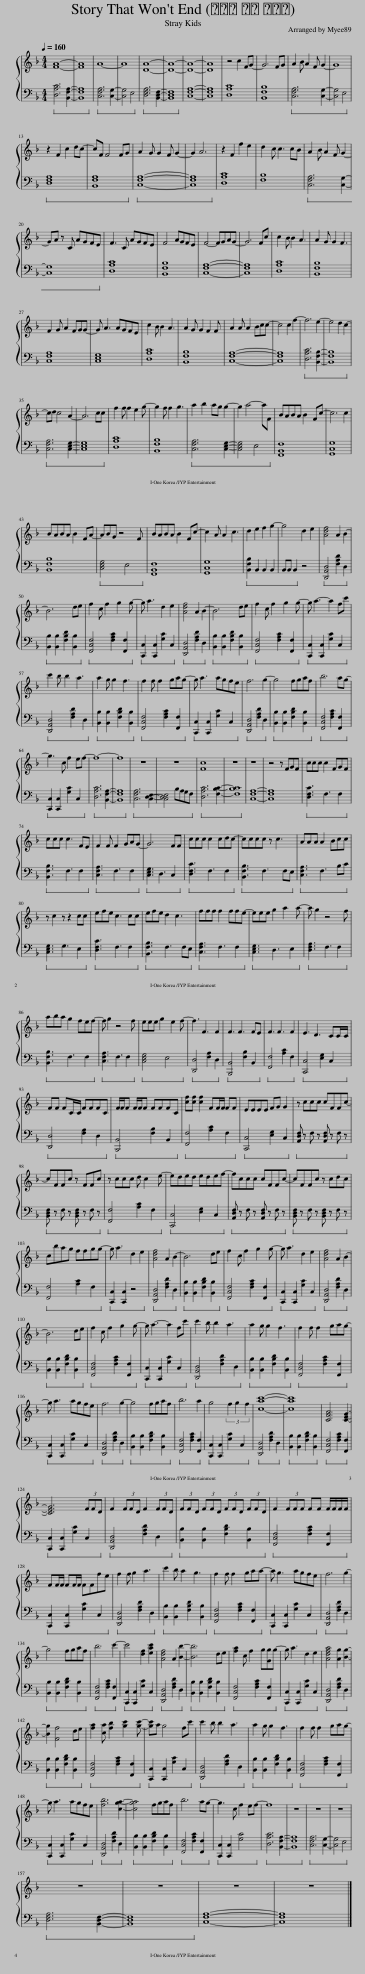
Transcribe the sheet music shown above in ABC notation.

X:1
%%score { 1 | 2 }
L:1/8
Q:1/4=160
M:4/4
I:linebreak $
K:F
V:1 treble
V:2 bass
V:1
 [FA]8- | [FA]8 | A8- | A8 | [DA]8- | %5
 [DA]8- | [DA]8- | [DA]8 | z4 c2 FG- | G6 FG | %10
 A2 B A2 F G2- | G8 |$ z2 F2 c2 dc- | cF F4 FG | A2 G G2 F G2- | %15
 G2 A6 | z2 F2 f2 e2 | d2 c c3 cB | A2 B A2 F G2- |$ GA z C AGFE | %20
 F3 C AGFE | F4 AGFE | F4- FGAG- | G6 Fc | c2 B B2 A3 | %25
 A2 G G2 F3 |$ F2 G A2 FGG- | G A3 AGFE | c2 B B2 A3 | A2 G G2 F2 F | %30
 A2 A A2 Bcc- | c4 c2 f2- | f6 e2- | e4 d2 c2- |$ cd c4 A2- | %35
 A6 cc | f2 f f2 e2 g- | g2 f f2 g3 | a2 b2 ag g2- | g2 a4- aF | %40
 BABA B2 Fc- | c6 c2 |$ BABA B2 FA- | ABG z4 F | BABA B2 Fc- | %45
 c2 A A2 c3 | d2 e2 f2 g2- | g4 d2 e2 | [Adf]4 A2 B2- |$ B6 de | %50
 f2 c f2 g2 g- | g a3 d2 e2 | [Adf]4 A2 B2- | B6 de | f2 c f2 g2 g- | %55
 g a3- a2 fc' |$ c'2 b b2 a3 | a2 g g2 f3 | f2 f f2 gag- | g a3 agfe | %60
 f6 g2- | g4 fgaf | b6 ag- |$ g3 c f2 ef- | f8- | %65
 f8 | z8 | z8 | [Fc]8 | z8 | %70
 z8 | z4 z FGF | ccc c2 FGF |$ ccc c3 FE | F2 F F2 GAG- | %75
 G6 FF | ccc c2 cdc- | cccc z c3 | AAA A2 Bcc |$ z c2 z z2 cc | %80
 efe c3 cc | efe d2 c3 | fff f2 ffe- | eee g2 a2 a- | a g2 z4 f |$ %85
 aba g2 fef- | f g2 z4 f | eee g2 e2 f- | f3 F3 F2 | F3 F3 FE | %90
 F3 F3 F2 | E3 D3 CC/C/ |$ FF FC/C/ FFFC | F/F/F F/F/F FFFC | [cf][cf] [cf]2 FF/F/ FF | %95
 EEEE FG G2 | z ccc cFFc- |$ cFFc z FFc | z ccc d c2 e- | eded edef- | %100
 fccc cFFc- | cFFc z cdc |$ cbag ffgg- | g a3 d2 e2 | [Adf]4 A2 B2- | %105
 B6 de | f2 c f2 g2 g- | g a3 d2 e2 | [Adf]4 A2 B2- |$ B6 de | %110
 f2 c f2 g2 g- | g a3- a2 fc' | c'2 b b2 a3 | a2 g g2 f3 | f2 f f2 gag- |$ %115
 g a3 agfe | f6 g2- | g4 fgaf | b6 a2 | g4 (3f2 g2 f2 | %120
 [cac']8- | [cac']8 | [CFA]6 [CEG]2- |$ [CEG]6 (3FFD | F2 (3FFD F2 (3FFD | %125
 (3FFD (3FFD (3FFD (3FFD | F2 (3FFF FF F/F/F/F/ |$ FF/F/ FF/F/ FFfe | f2 f g2 a3 | c'2 b a2 g3 | %130
 f2 f f2 gaa- | a g3 agfe | f6 g2- |$ g4 fgaf | b6 c'2- | %135
 c'4 [df]2 [eac']2 | [Adf]4 A2 [Bb]2- | [Bb]6 de | [fa]2 c f2 g[Gg]g- | g a3 d2 e2 | %140
 [Adfa]4 [Ag]2 [Bg]2- |$ [Bg]2 [Ff]4 de | [fa]2 [ca] [fb]2 [gc']2 [gc']- | [gc']a g4 fc' | c'2 b b2 a3 | %145
 a2 g g2 f3 | f2 f f2 gag- |$ g a3 agfe | [fb]6 [cga]2- | [cga]4 fgaf | %150
 b6 ag- | g3 c f2 ef- | f8 | z8 | z8 | %155
 z8 |$ z8 | z8 | z8 | z8 |] %160
V:2
!ped! [D,A,C]6 [B,,F,A,]2- | [B,,F,A,]8!ped-up! |!ped! [C,F,A,]6 [C,G,]2- | [C,G,]4 E,4!ped-up! |!ped! [D,F,A,]6 [B,,D,F,]2- | %5
 [B,,D,F,]8!ped-up! | [C,F,A,]8- | [C,F,A,]8 | [D,A,C]8 | [B,,F,B,]8 | %10
!ped! [C,F,A,]6 [C,G,]2- | [C,G,]4 E,4!ped-up! |$!ped! [D,F,A,]8 | [B,,F,A,]8!ped-up! |!ped! [C,F,A,]8- | %15
 [C,F,A,]8!ped-up! | [D,A,C]8 | [F,B,]8 |!ped! [C,F,A,]6 [C,G,]2- |$ [C,G,]8!ped-up! | %20
 [D,A,C]8 | [B,,F,B,]8 | [C,F,A,]8- | [C,F,A,]8 | [D,A,C]8 | %25
 [B,,F,B,]8 |$ [C,F,A,]8 | [C,E,G,]8 | [D,A,C]8 | [B,,F,B,]8 | %30
 [C,F,A,]8- | [C,F,A,]8 |!ped! [D,A,C]6 [B,,F,B,]2- | [B,,F,B,]8!ped-up! |$!ped! [C,F,A,]6 [C,E,G,]2- | %35
 [C,E,G,]8!ped-up! | [D,A,C]8 | [B,,F,B,]8 |!ped! [C,F,A,]6 [C,E,G,]2- | [C,E,G,]4 E,4!ped-up! | %40
 [F,,B,,F,]8 | [G,,C,G,]8 |$ [B,,F,B,]8 |!ped! [C,E,G,]4 E,4!ped-up! | [F,,B,,F,]8 | %45
 [G,,C,G,]8 |!ped! [B,,F,B,]2 B,,2 B,,2 B,,2 | B,,B,, B,,2!ped-up! z4 |!ped! [D,,A,,D,]4 [F,A,D]2 D,2!ped-up! |$!ped! [B,,B,]2 [B,,B,]2 [F,B,D]2 [B,,B,]2!ped-up! | %50
!ped! [F,,C,F,]4 [F,A,C]2 [F,,F,]2!ped-up! |!ped! [C,,C,]2 [C,,C,]2 [G,C]2 C,2!ped-up! |!ped! [D,,A,,D,]4 [F,A,D]2 D,2!ped-up! |!ped! [B,,B,]2 [B,,B,]2 [F,B,D]2 [B,,B,]2!ped-up! |!ped! [F,,C,F,]4 [F,A,C]2 [F,,F,]2!ped-up! | %55
!ped! [C,,C,]2 [C,,C,]2 [G,C]2 C,2!ped-up! |$!ped! [D,,A,,D,]4 [F,A,D]2 D,2!ped-up! |!ped! [B,,B,]2 [B,,B,]2 [F,B,D]2 [B,,B,]2!ped-up! |!ped! [F,,C,F,]4 [F,A,C]2 [F,,F,]2!ped-up! |!ped! [C,,C,]2 [C,,C,]2 [G,C]2 C,2!ped-up! | %60
!ped! [D,,A,,D,]4 [F,A,D]2 D,2!ped-up! |!ped! [B,,B,]2 [B,,B,]2 [F,B,D]2 [B,,B,]2!ped-up! |!ped! [F,,C,F,]4 [F,A,C]2 [F,,F,]2!ped-up! |$!ped! [C,,C,]2 [C,,C,]2 [G,C]2 C,2!ped-up! |!ped! [D,A,C]6 [B,,F,A,]2- | %65
 [B,,F,A,]8!ped-up! |!ped! [C,F,A,]6 [C,D,E,]2- | [C,D,E,]4 B,A,G,F,!ped-up! |!ped! [D,A,C]6 [F,B,C]2- | [F,B,C]8!ped-up! | %70
 [C,F,A,]8- | [C,F,A,]8 |!ped! [D,F,C]3 F,3 F,2!ped-up! |$!ped! [B,,F,B,]3 F,3 F,2!ped-up! |!ped! [C,F,A,]3 F,3 F,2!ped-up! | %75
!ped! [C,E,G,]3 D,3 C,2!ped-up! |!ped! [D,F,C]3 F,3 F,2!ped-up! |!ped! [B,,F,B,]3 F,3 F,E,!ped-up! |!ped! [C,F,A,]3 F,3 B,C!ped-up! |$!ped! [C,E,G,]3 G,3 E,2!ped-up! | %80
!ped! [D,F,C]3 F,3 F,2!ped-up! |!ped! [B,,F,B,]3 F,3 F,E,!ped-up! |!ped! [C,F,A,]3 F,3 F,2!ped-up! |!ped! [C,E,G,]3 D,3 E,2!ped-up! |!ped! [D,F,A,]3 F,3 F,2!ped-up! |$ %85
!ped! [B,,F,B,]3 F,3 F,2!ped-up! |!ped! [C,F,A,]3 F,3 F,2!ped-up! |!ped! [C,E,G,]4 E,4!ped-up! |!ped! [D,,D,]4 [F,A,]2 D,2!ped-up! |!ped! [B,,,B,,]4 [F,B,]2 B,,2!ped-up! | %90
!ped! [F,,F,]4 [A,C]2 F,2!ped-up! |!ped! [C,,C,]4 [E,G,]2 C,2!ped-up! |$!ped! [D,,D,]4 [F,A,]2 D,2!ped-up! |!ped! [B,,,B,,]4 [F,B,]2 B,,2!ped-up! |!ped! [F,,F,]4 [A,C]2 F,2!ped-up! | %95
!ped! [C,,C,]4 [E,G,]2 C,2!ped-up! |!ped! [A,,D,F,] z F, z [A,,D,F,] z F, z!ped-up! |$!ped! [B,,D,F,] z F, z [B,,D,F,] z F, z!ped-up! |!ped! [F,,F,]4 [A,C]2 F,2!ped-up! |!ped! [C,,C,]4 [E,G,]2 C,2!ped-up! | %100
!ped! [A,,D,F,] z F, z [A,,D,F,] z F, z!ped-up! |!ped! [B,,D,F,] z F, z [B,,D,F,] z F, z!ped-up! |$!ped! [F,,F,]4 [A,C]2 F,2!ped-up! |!ped! [C,,C,]2 [C,,C,]2 z4!ped-up! |!ped! [D,,A,,D,]4 [F,A,D]2 D,2!ped-up! | %105
!ped! [B,,B,]2 [B,,B,]2 [F,B,D]2 [B,,B,]2!ped-up! |!ped! [F,,C,F,]4 [F,A,C]2 [F,,F,]2!ped-up! |!ped! [C,,C,]2 [C,,C,]2 [G,C]2 C,2!ped-up! |!ped! [D,,A,,D,]4 [F,A,D]2 D,2!ped-up! |$!ped! [B,,B,]2 [B,,B,]2 [F,B,D]2 [B,,B,]2!ped-up! | %110
!ped! [F,,C,F,]4 [F,A,C]2 [F,,F,]2!ped-up! |!ped! [C,,C,]2 [C,,C,]2 [G,C]2 C,2!ped-up! |!ped! [D,,A,,D,]4 [F,A,D]2 D,2!ped-up! |!ped! [B,,B,]2 [B,,B,]2 [F,B,D]2 [B,,B,]2!ped-up! |!ped! [F,,C,F,]4 [F,A,C]2 [F,,F,]2!ped-up! |$ %115
!ped! [C,,C,]2 [C,,C,]2 [G,C]2 C,2!ped-up! |!ped! [D,,A,,D,]4 [F,A,D]2 D,2!ped-up! |!ped! [B,,B,]2 [B,,B,]2 [F,B,D]2 [B,,B,]2!ped-up! |!ped! [F,,C,F,]4 [F,A,C]2 [F,,F,]2!ped-up! |!ped! [C,,C,]2 [C,,C,]2 [G,C]2 C,2!ped-up! | %120
!ped! [D,,A,,D,]4 [F,A,D]2 D,2!ped-up! |!ped! [B,,B,]2 [B,,B,]2 [F,B,D]2 [B,,B,]2!ped-up! |!ped! [F,,C,F,]4 [F,A,C]2 [F,,F,]2!ped-up! |$!ped! [C,,C,]2 [C,,C,]2 [G,C]2 C,2!ped-up! |!ped! [D,,A,,D,]4 [F,A,D]2 D,2!ped-up! | %125
!ped! [B,,B,]2 [B,,B,]2 [F,B,D]2 [B,,B,]2!ped-up! |!ped! [F,,C,F,]4 [F,A,C]2 [F,,F,]2!ped-up! |$!ped! [C,,C,]2 [C,,C,]2 [G,C]2 C,2!ped-up! |!ped! [D,,A,,D,]4 [F,A,D]2 D,2!ped-up! |!ped! [B,,B,]2 [B,,B,]2 [F,B,D]2 [B,,B,]2!ped-up! | %130
!ped! [F,,C,F,]4 [F,A,C]2 [F,,F,]2!ped-up! |!ped! [C,,C,]2 [C,,C,]2 [G,C]2 C,2!ped-up! |!ped! [D,,A,,D,]4 [F,A,D]2 D,2!ped-up! |$!ped! [B,,B,]2 [B,,B,]2 [F,B,D]2 [B,,B,]2!ped-up! |!ped! [F,,C,F,]4 [F,A,C]2 [F,,F,]2!ped-up! | %135
!ped! [C,,C,]2 [C,,C,]2 [G,C]2 C,2!ped-up! |!ped! [D,,A,,D,]4 [F,A,D]2 D,2!ped-up! |!ped! [B,,B,]2 [B,,B,]2 [F,B,D]2 [B,,B,]2!ped-up! |!ped! [F,,C,F,]4 [F,A,C]2 [F,,F,]2!ped-up! |!ped! [C,,C,]2 [C,,C,]2 [G,C]2 C,2!ped-up! | %140
!ped! [D,,A,,D,]4 [F,A,D]2 D,2!ped-up! |$!ped! [B,,B,]2 [B,,B,]2 [F,B,D]2 [B,,B,]2!ped-up! |!ped! [F,,C,F,]4 [F,A,C]2 [F,,F,]2!ped-up! |!ped! [C,,C,]2 [C,,C,]2 [G,C]2 C,2!ped-up! |!ped! [D,,A,,D,]4 [F,A,D]2 D,2!ped-up! | %145
!ped! [B,,B,]2 [B,,B,]2 [F,B,D]2 [B,,B,]2!ped-up! |!ped! [F,,C,F,]4 [F,A,C]2 [F,,F,]2!ped-up! |$!ped! [C,,C,]2 [C,,C,]2 [G,C]2 C,2!ped-up! |!ped! [D,,A,,D,]4 [F,A,D]2 D,2!ped-up! |!ped! [B,,B,]2 [B,,B,]2 [F,B,D]2 [B,,B,]2!ped-up! | %150
!ped! [F,,C,F,]4 [F,A,C]2 [F,,F,]2!ped-up! |!ped! [C,,C,]2 [C,,C,]2 [G,C]4!ped-up! |!ped! [D,A,C]6 [B,,F,A,]2- | [B,,F,A,]8!ped-up! |!ped! [C,F,A,]6 [C,G,]2- | %155
 [C,G,]4 E,4!ped-up! |$!ped! [D,F,A,]6 [B,,D,F,]2- | [B,,D,F,]8!ped-up! | [C,F,A,]8- | [C,F,A,]8 |] %160
